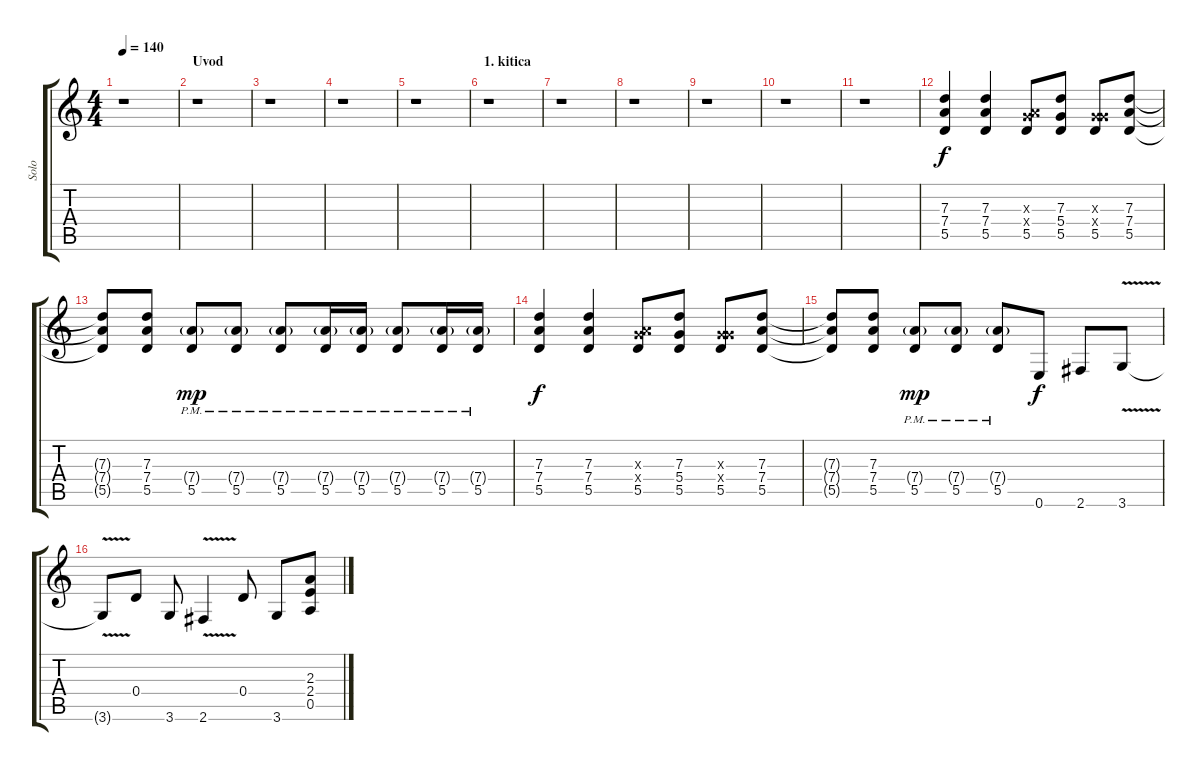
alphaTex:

\track ("Solo" "Solo") {instrument distortionguitar}
\staff {score tabs}
\tuning (E4 B3 G3 D3 A2 E2) {hide}
\ts (4 4)
\tempo 140
\clef g2
\ks c
r.1{dy f instrument distortionguitar} |
\section ("" "Uvod")
r.1 |
r.1 |
r.1 |
r.1 |
\section ("" "1. kitica")
r.1 |
r.1 |
r.1 |
r.1 |
r.1 |
r.1 |
(7.3 7.4 5.5).4 (7.3 7.4 5.5).4 (0.3{x} 7.4{x} 5.5).8 (7.3 5.4 5.5).8 (0.3{x} 5.4{x} 5.5).8 (7.3 7.4 5.5).8 |
(7.3{t} 7.4{t} 5.5{t}).8 (7.3 7.4 5.5).8 (7.4{g pm} 5.5{pm}).8{dy mp} (7.4{g pm} 5.5{pm}).8 (7.4{g pm} 5.5{pm}).8 (7.4{g pm} 5.5{pm}).16 (7.4{g pm} 5.5{pm}).16 (7.4{g pm} 5.5{pm}).8 (7.4{g pm} 5.5{pm}).16 (7.4{g pm} 5.5{pm}).16 |
(7.3 7.4 5.5).4{dy f} (7.3 7.4 5.5).4 (0.3{x} 7.4{x} 5.5).8 (7.3 5.4 5.5).8 (0.3{x} 5.4{x} 5.5).8 (7.3 7.4 5.5).8 |
(7.3{t} 7.4{t} 5.5{t}).8 (7.3 7.4 5.5).8 (7.4{g pm} 5.5{pm}).8{dy mp} (7.4{g pm} 5.5{pm}).8 (7.4{g pm} 5.5{pm}).8 0.6.8{dy f} 2.6.8 3.6{v}.8 |
3.6{t}.8 0.4.8 3.6.8 2.6{v}.4 0.4.8 3.6.8 (2.3 2.4 0.5).8
